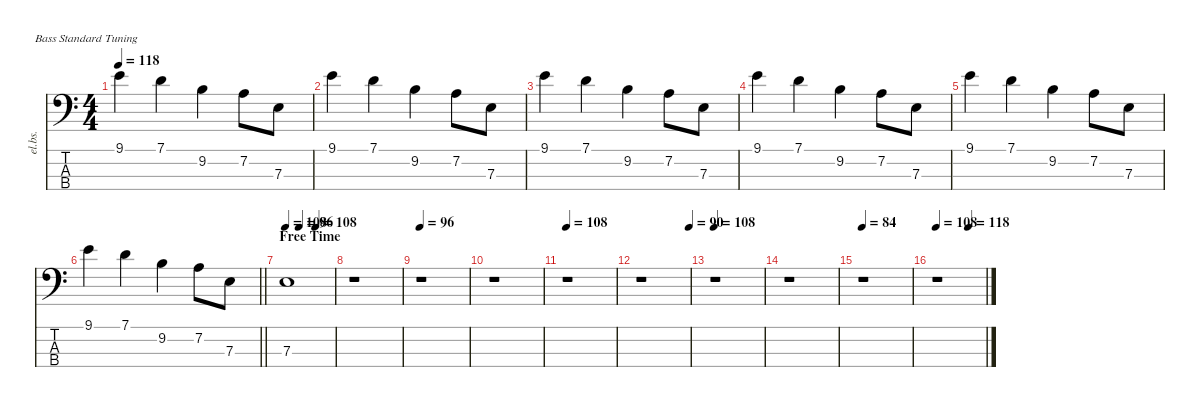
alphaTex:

\defaultSystemsLayout 4
\hideDynamics
\bracketExtendMode nobrackets
\otherSystemsTrackNameOrientation horizontal
\track ("Bass" "el.bs.") {instrument electricbassfinger}
\staff {score tabs}
\tuning (G2 D2 A1 E1)
\ts (4 4)
\tempo 118
\clef f4
\ks c
9.1.4{dy f beam Down} 7.1.4{beam Down} 9.2.4{beam Down} 7.2.8{beam Down} 7.3.8{beam Down} |
9.1.4{beam Down} 7.1.4{beam Down} 9.2.4{beam Down} 7.2.8{beam Down} 7.3.8{beam Down} |
9.1.4{beam Down} 7.1.4{beam Down} 9.2.4{beam Down} 7.2.8{beam Down} 7.3.8{beam Down} |
9.1.4{beam Down} 7.1.4{beam Down} 9.2.4{beam Down} 7.2.8{beam Down} 7.3.8{beam Down} |
9.1.4{beam Down} 7.1.4{beam Down} 9.2.4{beam Down} 7.2.8{beam Down} 7.3.8{beam Down} |
\barLineRight lightlight
9.1.4{beam Down} 7.1.4{beam Down} 9.2.4{beam Down} 7.2.8{beam Down} 7.3.8{beam Down} |
\section ("" "Free Time")
\tempo 108
\tempo (96 0.28125)
\tempo (108 0.625)
7.3.1{beam Down} |
r.1{beam Down} |
\tempo 96
r.1{beam Down} |
r.1{beam Down} |
\tempo 108
r.1{beam Down} |
\tempo (90 1)
r.1{beam Down} |
\tempo 108
r.1{beam Down} |
r.1{beam Down} |
\tempo 84
r.1{beam Down} |
\tempo 108
\tempo (118 0.65625)
r.1{beam Down}
